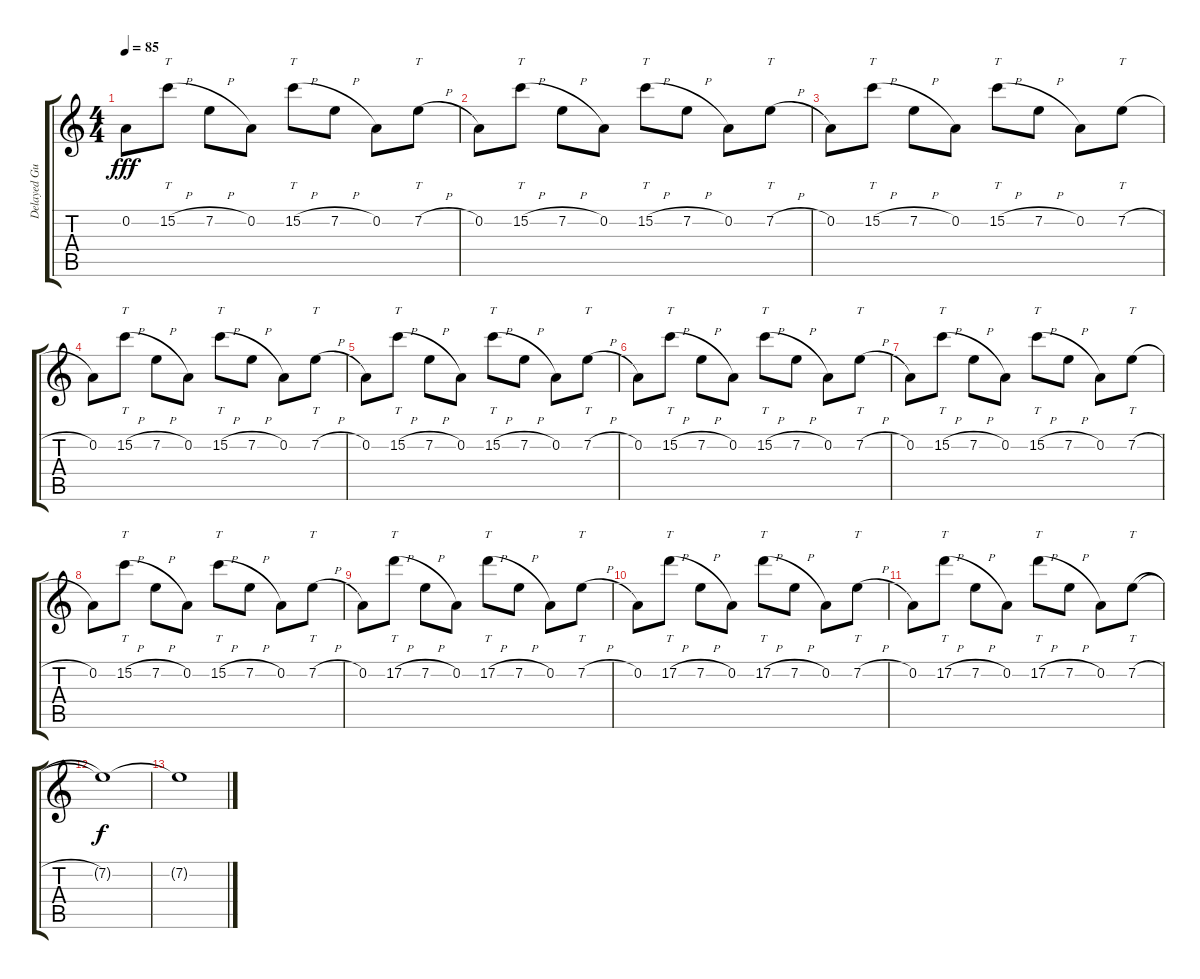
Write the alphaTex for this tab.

\track ("Delayed Guitar / Synth / Tapped Guitar" "Delayed Gu") {instrument electricguitarjazz}
\staff {score tabs}
\tuning (D4 A3 F3 C3 G2 C2) {hide}
\ts (4 4)
\tempo 85
\clef g2
\ks c
0.2.8{dy fff} 15.2{h}.8{tt} 7.2{h}.8 0.2.8 15.2{h}.8{tt} 7.2{h}.8 0.2.8 7.2{h}.8{tt} |
0.2.8 15.2{h}.8{tt} 7.2{h}.8 0.2.8 15.2{h}.8{tt} 7.2{h}.8 0.2.8 7.2{h}.8{tt} |
0.2.8 15.2{h}.8{tt} 7.2{h}.8 0.2.8 15.2{h}.8{tt} 7.2{h}.8 0.2.8 7.2{h}.8{tt} |
0.2.8 15.2{h}.8{tt} 7.2{h}.8 0.2.8 15.2{h}.8{tt} 7.2{h}.8 0.2.8 7.2{h}.8{tt} |
0.2.8 15.2{h}.8{tt} 7.2{h}.8 0.2.8 15.2{h}.8{tt} 7.2{h}.8 0.2.8 7.2{h}.8{tt} |
0.2.8 15.2{h}.8{tt} 7.2{h}.8 0.2.8 15.2{h}.8{tt} 7.2{h}.8 0.2.8 7.2{h}.8{tt} |
0.2.8 15.2{h}.8{tt} 7.2{h}.8 0.2.8 15.2{h}.8{tt} 7.2{h}.8 0.2.8 7.2{h}.8{tt} |
0.2.8 15.2{h}.8{tt} 7.2{h}.8 0.2.8 15.2{h}.8{tt} 7.2{h}.8 0.2.8 7.2{h}.8{tt} |
0.2.8 17.2{h}.8{tt} 7.2{h}.8 0.2.8 17.2{h}.8{tt} 7.2{h}.8 0.2.8 7.2{h}.8{tt} |
0.2.8 17.2{h}.8{tt} 7.2{h}.8 0.2.8 17.2{h}.8{tt} 7.2{h}.8 0.2.8 7.2{h}.8{tt} |
0.2.8 17.2{h}.8{tt} 7.2{h}.8 0.2.8 17.2{h}.8{tt} 7.2{h}.8 0.2.8 7.2{h}.8{tt} |
7.2{t}.1{dy f} |
7.2{t}.1
